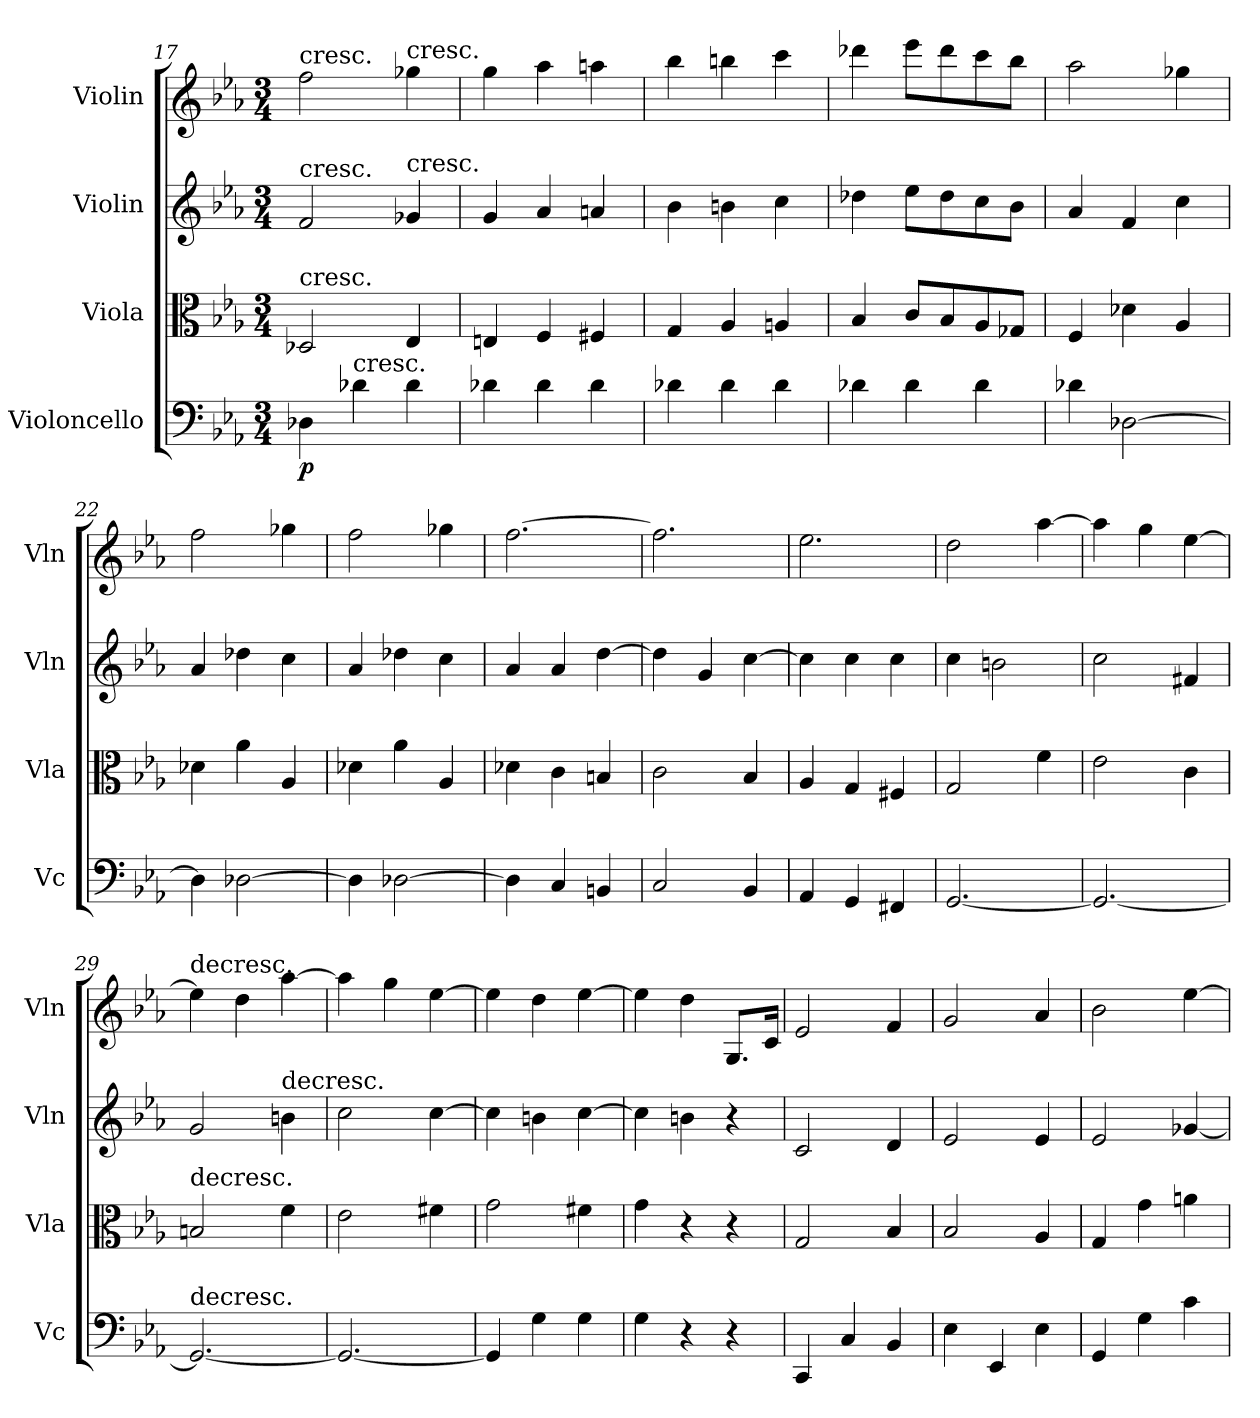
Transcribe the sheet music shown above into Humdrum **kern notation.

**kern	**dynam	**kern	**kern	**kern
*part4	*part4	*part3	*part2	*part1
*staff4	*staff4	*staff3	*staff2	*staff1
*I"Violoncello	*	*I"Viola	*I"Violin	*I"Violin
*I'Vc	*	*I'Vla	*I'Vln	*I'Vln
*clefF4	*	*clefC3	*clefG2	*clefG2
*k[b-e-a-]	*	*k[b-e-a-]	*k[b-e-a-]	*k[b-e-a-]
*c:	*	*c:	*c:	*c:
*M3/4	*	*M3/4	*M3/4	*M3/4
=17	=17	=17	=17	=17
!	!	!	!	!LO:TX:t=cresc.
!	!	!	!LO:TX:t=cresc.	!
!	!	!LO:TX:t=cresc.	!	!
4D-X\	p	2D-X/	2f/	2ff\
!LO:TX:t=cresc.	!	!	!	!
4d-X\	.	.	.	.
!	!	!	!	!LO:TX:t=cresc.
!	!	!	!LO:TX:t=cresc.	!
4d-\	.	4E-/	4g-X/	4gg-X\
=18	=18	=18	=18	=18
4d-X\	.	4En/	4g/	4gg\
4d-\	.	4F/	4a-/	4aa-\
4d-\	.	4F#X/	4an/	4aan\
=19	=19	=19	=19	=19
4d-X\	.	4G/	4b-\	4bb-\
4d-\	.	4A-/	4bn\	4bbn\
4d-\	.	4An/	4cc\	4ccc\
=20	=20	=20	=20	=20
4d-X\	.	4B-/	4dd-X\	4ddd-X\
4d-\	.	8c/L	8ee-\L	8eee-\L
.	.	8B-/	8dd-\	8ddd-\
4d-\	.	8A-/	8cc\	8ccc\
.	.	8G-X/J	8b-\J	8bb-\J
=21	=21	=21	=21	=21
4d-X\	.	4F/	4a-/	2aa-\
[2D-X\	.	4d-X\	4f/	.
.	.	4A-/	4cc\	4gg-X\
=22	=22	=22	=22	=22
4D-\]	.	4d-X\	4a-/	2ff\
[2D-X\	.	4a-\	4dd-X\	.
.	.	4A-/	4cc\	4gg-X\
=23	=23	=23	=23	=23
4D-\]	.	4d-X\	4a-/	2ff\
[2D-X\	.	4a-\	4dd-X\	.
.	.	4A-/	4cc\	4gg-X\
=24	=24	=24	=24	=24
4D-\]	.	4d-X\	4a-/	[2.ff\
4C/	.	4c\	4a-/	.
4BBn/	.	4Bn/	[4dd\	.
=25	=25	=25	=25	=25
2C/	.	2c\	4dd\]	2.ff\]
.	.	.	4g/	.
4BB-/	.	4B-/	[4cc\	.
=26	=26	=26	=26	=26
4AA-/	.	4A-/	4cc\]	2.ee-\
4GG/	.	4G/	4cc\	.
4FF#X/	.	4F#X/	4cc\	.
=27	=27	=27	=27	=27
[2.GG/	.	2G/	4cc\	2dd\
.	.	.	2bn\	.
.	.	4f\	.	[4aa-\
=28	=28	=28	=28	=28
2.GG/_	.	2e-\	2cc\	4aa-\]
.	.	.	.	4gg\
.	.	4c\	4f#X/	[4ee-\
=29	=29	=29	=29	=29
!	!	!	!	!LO:TX:t=decresc.
!	!	!LO:TX:t=decresc.	!	!
!LO:TX:t=decresc.	!	!	!	!
2.GG/_	.	2Bn/	2g/	4ee-\]
.	.	.	.	4dd\
!	!	!	!LO:TX:t=decresc.	!
.	.	4f\	4bn\	[4aa-\
=30	=30	=30	=30	=30
2.GG/_	.	2e-\	2cc\	4aa-\]
.	.	.	.	4gg\
.	.	4f#X\	[4cc\	[4ee-\
=31	=31	=31	=31	=31
4GG/]	.	2g\	4cc\]	4ee-\]
4G\	.	.	4bn\	4dd\
4G\	.	4f#X\	[4cc\	[4ee-\
=32	=32	=32	=32	=32
4G\	.	4g\	4cc\]	4ee-\]
4r	.	4r	4bn\	4dd\
4r	.	4r	4r	8.G/L
.	.	.	.	16c/Jk
=33	=33	=33	=33	=33
4CC/	.	2G/	2c/	2e-/
4C/	.	.	.	.
4BB-/	.	4B-/	4d/	4f/
=34	=34	=34	=34	=34
4E-\	.	2B-/	2e-/	2g/
4EE-/	.	.	.	.
4E-\	.	4A-/	4e-/	4a-/
=35	=35	=35	=35	=35
4GG/	.	4G/	2e-/	2b-\
4G\	.	4g\	.	.
4c\	.	4an\	[4g-X/	[4ee-\
=	=	=	=	=
*-	*-	*-	*-	*-
